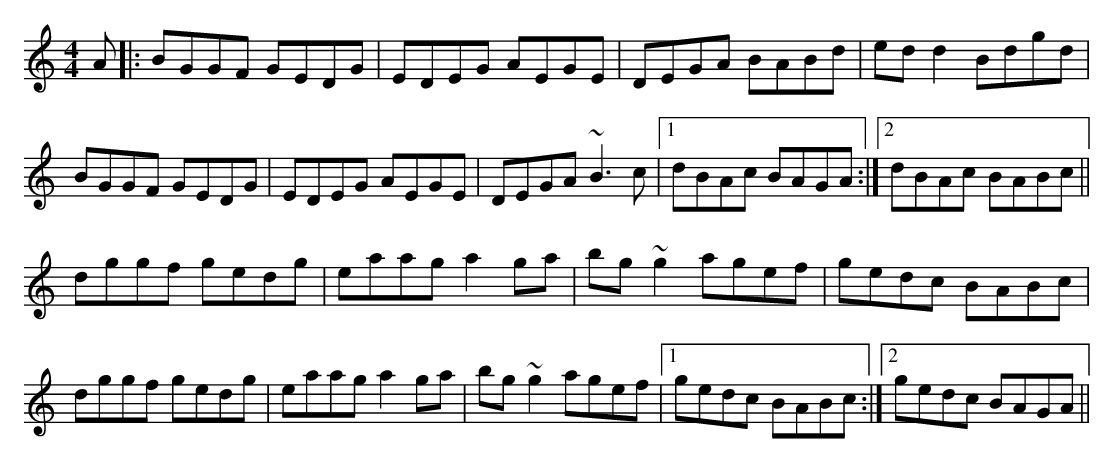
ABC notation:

X:1
M:4/4
K:C
A|:BGGF GEDG|EDEG AEGE|DEGA BABd|ed d2 Bdgd|
BGGF GEDG|EDEG AEGE|DEGA ~B3 c|1 dBAc BAGA:|2 dBAc BABc||
dggf gedg|eaag a2 ga|bg~g2 agef|gedc BABc|
dggf gedg|eaag a2 ga|bg ~g2 agef|1 gedc BABc:|2 gedc BAGA||
